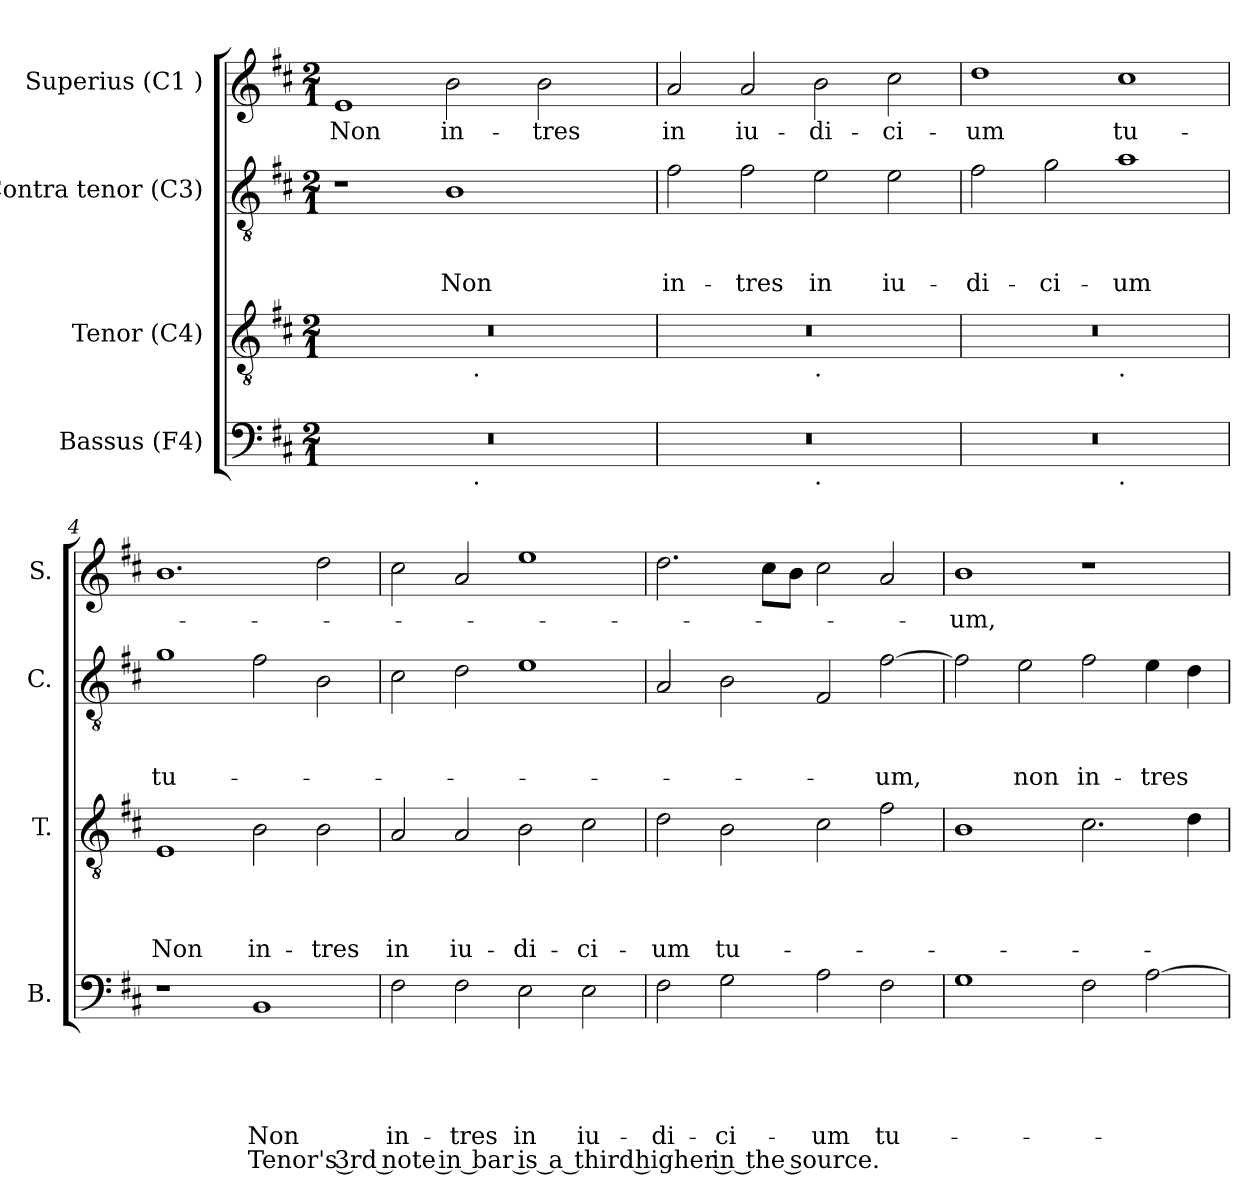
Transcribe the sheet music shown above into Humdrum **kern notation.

**kern	**text	**text	**text	**text	**text	**text	**kern	**text	**text	**text	**text	**kern	**text	**text	**text	**kern	**text
*part4	*part4	*part4	*part4	*part4	*part4	*part4	*part3	*part3	*part3	*part3	*part3	*part2	*part2	*part2	*part2	*part1	*part1
*staff4	*staff4	*staff4	*staff4	*staff4	*staff4	*staff4	*staff3	*staff3	*staff3	*staff3	*staff3	*staff2	*staff2	*staff2	*staff2	*staff1	*staff1
*I"Bassus (F4)	*	*	*	*	*	*	*I"Tenor (C4)	*	*	*	*	*I"Contra tenor (C3)	*	*	*	*I"Superius (C1 )	*
*I'B.	*	*	*	*	*	*	*I'T.	*	*	*	*	*I'C.	*	*	*	*I'S.	*
*clefF4	*	*	*	*	*	*	*clefGv2	*	*	*	*	*clefGv2	*	*	*	*clefG2	*
*k[f#c#]	*	*	*	*	*	*	*k[f#c#]	*	*	*	*	*k[f#c#]	*	*	*	*k[f#c#]	*
*D:	*	*	*	*	*	*	*D:	*	*	*	*	*D:	*	*	*	*D:	*
*M2/1	*	*	*	*	*	*	*M2/1	*	*	*	*	*M2/1	*	*	*	*M2/1	*
=1	=1	=1	=1	=1	=1	=1	=1	=1	=1	=1	=1	=1	=1	=1	=1	=1	=1
!	!	!	!	!	!	!	!	!	!	!	!	!	!	!	!	!	!LO:LY:b
*^	*	*	*	*	*	*	*^	*	*	*	*	*	*	*	*	*	*
0r	1ryy	.	.	.	.	.	.	0r	1ryy	.	.	.	.	1r	.	.	.	1e	Non
!	!	!	!	!	!	!	!	!	!	!	!	!	!	!	!	!	!LO:LY:b	!	!LO:LY:b
.	16.ryy	.	.	.	.	.	.	.	16.ryy	.	.	.	.	1B	.	.	Non	2b\	in-
!	!	!	!	!	!	!	!	!	!LO:TX:b:t=.	!	!	!	!	!	!	!	!	!	!
!	!LO:TX:b:t=.	!	!	!	!	!	!	!	!	!	!	!	!	!	!	!	!	!	!
.	2ryy	.	.	.	.	.	.	.	2ryy	.	.	.	.	.	.	.	.	.	.
!	!	!	!	!	!	!	!	!	!	!	!	!	!	!	!	!	!	!	!LO:LY:b
.	.	.	.	.	.	.	.	.	.	.	.	.	.	.	.	.	.	2b\	-tres
.	4ryy	.	.	.	.	.	.	.	4ryy	.	.	.	.	.	.	.	.	.	.
.	8ryy	.	.	.	.	.	.	.	8ryy	.	.	.	.	.	.	.	.	.	.
.	32ryy	.	.	.	.	.	.	.	32ryy	.	.	.	.	.	.	.	.	.	.
=2	=2	=2	=2	=2	=2	=2	=2	=2	=2	=2	=2	=2	=2	=2	=2	=2	=2	=2	=2
!	!	!	!	!	!	!	!	!	!	!	!	!	!	!	!	!	!LO:LY:b	!	!LO:LY:b
0r	1ryy	.	.	.	.	.	.	0r	1ryy	.	.	.	.	2f#\	.	.	in-	2a/	in
!	!	!	!	!	!	!	!	!	!	!	!	!	!	!	!	!	!LO:LY:b	!	!LO:LY:b
.	.	.	.	.	.	.	.	.	.	.	.	.	.	2f#\	.	.	-tres	2a/	iu-
!	!	!	!	!	!	!	!	!	!LO:TX:b:t=.	!	!	!	!	!	!	!	!	!	!
!	!LO:TX:b:t=.	!	!	!	!	!	!	!	!	!	!	!	!	!	!	!	!	!	!
!	!	!	!	!	!	!	!	!	!	!	!	!	!	!	!	!	!LO:LY:b	!	!LO:LY:b
.	1ryy	.	.	.	.	.	.	.	1ryy	.	.	.	.	2e\	.	.	in	2b\	-di-
!	!	!	!	!	!	!	!	!	!	!	!	!	!	!	!	!	!LO:LY:b	!	!LO:LY:b
.	.	.	.	.	.	.	.	.	.	.	.	.	.	2e\	.	.	iu-	2cc#\	-ci-
=3	=3	=3	=3	=3	=3	=3	=3	=3	=3	=3	=3	=3	=3	=3	=3	=3	=3	=3	=3
!	!	!	!	!	!	!	!	!	!	!	!	!	!	!	!	!	!LO:LY:b	!	!LO:LY:b
0r	1ryy	.	.	.	.	.	.	0r	1ryy	.	.	.	.	2f#\	.	.	-di-	1dd	-um
!	!	!	!	!	!	!	!	!	!	!	!	!	!	!	!	!	!LO:LY:b	!	!
.	.	.	.	.	.	.	.	.	.	.	.	.	.	2g\	.	.	-ci-	.	.
!	!	!	!	!	!	!	!	!	!LO:TX:b:t=.	!	!	!	!	!	!	!	!	!	!
!	!LO:TX:b:t=.	!	!	!	!	!	!	!	!	!	!	!	!	!	!	!	!	!	!
!	!	!	!	!	!	!	!	!	!	!	!	!	!	!	!	!	!LO:LY:b	!	!LO:LY:b
.	1ryy	.	.	.	.	.	.	.	1ryy	.	.	.	.	1a	.	.	-um	1cc#	tu-
=4	=4	=4	=4	=4	=4	=4	=4	=4	=4	=4	=4	=4	=4	=4	=4	=4	=4	=4	=4
!	!	!	!	!	!	!	!	!	!	!	!	!	!LO:LY:b	!	!	!	!LO:LY:b	!	!
*v	*v	*	*	*	*	*	*	*	*	*	*	*	*	*	*	*	*	*	*
*	*	*	*	*	*	*	*v	*v	*	*	*	*	*	*	*	*	*	*
1r	.	.	.	.	.	.	1E	.	.	.	Non	1g	.	.	tu-	1.b	.
!	!	!	!	!	!LO:LY:b	!LO:LY:b	!	!	!	!	!LO:LY:b	!	!	!	!	!	!
1BB	.	.	.	.	Non	Tenor's 3rd note in bar is a third higher in the source.	2B\	.	.	.	in-	2f#\	.	.	.	.	.
!	!	!	!	!	!	!	!	!	!	!	!LO:LY:b	!	!	!	!	!	!
.	.	.	.	.	.	.	2B\	.	.	.	-tres	2B\	.	.	.	2dd\	.
!!LO:LB:g=z
=5	=5	=5	=5	=5	=5	=5	=5	=5	=5	=5	=5	=5	=5	=5	=5	=5	=5
!	!	!	!	!	!LO:LY:b	!	!	!	!	!	!LO:LY:b	!	!	!	!	!	!
2F#\	.	.	.	.	in-	.	2A/	.	.	.	in	2c#\	.	.	.	2cc#\	.
!	!	!	!	!	!LO:LY:b	!	!	!	!	!	!LO:LY:b	!	!	!	!	!	!
2F#\	.	.	.	.	-tres	.	2A/	.	.	.	iu-	2d\	.	.	.	2a/	.
!	!	!	!	!	!LO:LY:b	!	!	!	!	!	!LO:LY:b	!	!	!	!	!	!
2E\	.	.	.	.	in	.	2B\	.	.	.	-di-	1e	.	.	.	1ee	.
!	!	!	!	!	!LO:LY:b	!	!	!	!	!	!LO:LY:b	!	!	!	!	!	!
2E\	.	.	.	.	iu-	.	2c#\	.	.	.	-ci-	.	.	.	.	.	.
=6	=6	=6	=6	=6	=6	=6	=6	=6	=6	=6	=6	=6	=6	=6	=6	=6	=6
!	!	!	!	!	!LO:LY:b	!	!	!	!	!	!LO:LY:b	!	!	!	!	!	!
2F#\	.	.	.	.	-di-	.	2d\	.	.	.	-um	2A/	.	.	.	2.dd\	.
!	!	!	!	!	!LO:LY:b	!	!	!	!	!	!LO:LY:b	!	!	!	!	!	!
2G\	.	.	.	.	-ci-	.	2B\	.	.	.	tu-	2B\	.	.	.	.	.
.	.	.	.	.	.	.	.	.	.	.	.	.	.	.	.	8cc#\L	.
.	.	.	.	.	.	.	.	.	.	.	.	.	.	.	.	8b\J	.
!	!	!	!	!	!LO:LY:b	!	!	!	!	!	!	!	!	!	!	!	!
2A\	.	.	.	.	-um	.	2c#\	.	.	.	.	2F#/	.	.	.	2cc#\	.
!	!	!	!	!	!LO:LY:b	!	!	!	!	!	!	!	!	!	!LO:LY:b	!	!
2F#\	.	.	.	.	tu-	.	2f#\	.	.	.	.	[>2f#\	.	.	-um,	2a</	.
=7	=7	=7	=7	=7	=7	=7	=7	=7	=7	=7	=7	=7	=7	=7	=7	=7	=7
!	!	!	!	!	!	!	!	!	!	!	!	!	!	!	!	!	!LO:LY:b
1G	.	.	.	.	.	.	1B	.	.	.	.	2f#\]	.	.	.	1b	-um,
!	!	!	!	!	!	!	!	!	!	!	!	!	!	!	!LO:LY:b	!	!
.	.	.	.	.	.	.	.	.	.	.	.	2e\	.	.	non	.	.
!	!	!	!	!	!	!	!	!	!	!	!	!	!	!	!LO:LY:b	!	!
2F#\	.	.	.	.	.	.	2.c#\	.	.	.	.	2f#\	.	.	in-	1r	.
!	!	!	!	!	!	!	!	!	!	!	!	!	!	!	!LO:LY:b	!	!
[>2A\	.	.	.	.	.	.	.	.	.	.	.	4e\	.	.	-tres	.	.
.	.	.	.	.	.	.	4d\	.	.	.	.	4d\	.	.	.	.	.
=	=	=	=	=	=	=	=	=	=	=	=	=	=	=	=	=	=
*-	*-	*-	*-	*-	*-	*-	*-	*-	*-	*-	*-	*-	*-	*-	*-	*-	*-
